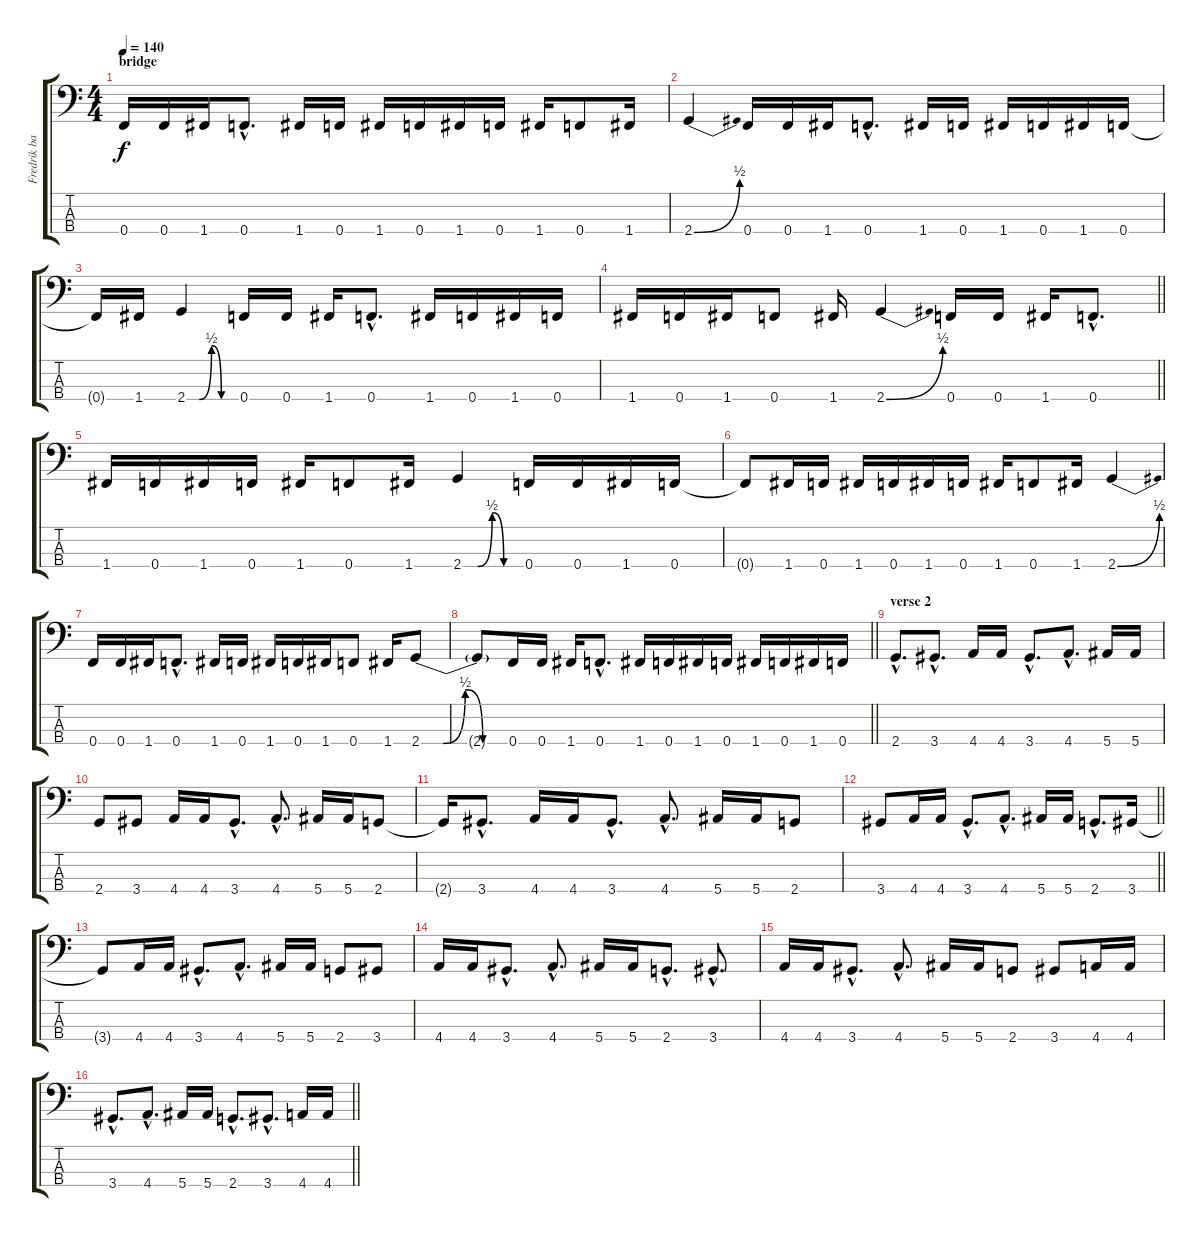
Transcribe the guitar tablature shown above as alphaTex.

\track ("Fredrik bass" "Fredrik ba") {instrument electricbasspick}
\staff {score tabs}
\tuning (Ab2 Eb2 Bb1 F1) {hide}
\ts (4 4)
\section ("" "bridge")
\tempo 140
\clef f4
\ks c
0.4.16{dy f} 0.4.16 1.4.16 0.4{hac}.8{d} 1.4.16 0.4.16 1.4.16 0.4.16 1.4.16 0.4.16 1.4.16 0.4.8 1.4.16 |
2.4{be (bend 0 0 60 2)}.4 0.4.16 0.4.16 1.4.16 0.4{hac}.8{d} 1.4.16 0.4.16 1.4.16 0.4.16 1.4.16 0.4.16 |
0.4{t}.16 1.4.16 2.4{be (custom 0 0 15 0 30 2 42 0 60 0)}.4 0.4.16 0.4.16 1.4.16 0.4{hac}.8{d} 1.4.16 0.4.16 1.4.16 0.4.16 |
\barLineRight lightlight
1.4.16 0.4.16 1.4.16 0.4.8 1.4.16 2.4{be (bend 0 0 60 2)}.4 0.4.16 0.4.16 1.4.16 0.4{hac}.8{d} |
1.4.16 0.4.16 1.4.16 0.4.16 1.4.16 0.4.8 1.4.16 2.4{be (custom 0 0 15 0 30 2 42 0 60 0)}.4 0.4.16 0.4.16 1.4.16 0.4.16 |
0.4{t}.8 1.4.16 0.4.16 1.4.16 0.4.16 1.4.16 0.4.16 1.4.16 0.4.8 1.4.16 2.4{be (bend 0 0 60 2)}.4 |
0.4.16 0.4.16 1.4.16 0.4{hac}.8{d} 1.4.16 0.4.16 1.4.16 0.4.16 1.4.16 0.4.8 1.4.16 2.4{be (custom 0 0 15 0 30 2 42 0 60 0)}.8 |
\barLineRight lightlight
2.4{t}.8 0.4.16 0.4.16 1.4.16 0.4{hac}.8{d} 1.4.16 0.4.16 1.4.16 0.4.16 1.4.16 0.4.16 1.4.16 0.4.16 |
\section ("" "verse 2")
2.4{hac}.8{d} 3.4{hac}.8{d} 4.4.16 4.4.16 3.4{hac}.8{d} 4.4{hac}.8{d} 5.4.16 5.4.16 |
2.4.8 3.4.8 4.4.16 4.4.16 3.4{hac}.8{d} 4.4{hac}.8{d} 5.4.16 5.4.16 2.4.8 |
2.4{t}.16 3.4{hac}.8{d} 4.4.16 4.4.16 3.4{hac}.8{d} 4.4{hac}.8{d} 5.4.16 5.4.16 2.4.8 |
\barLineRight lightlight
3.4.8 4.4.16 4.4.16 3.4{hac}.8{d} 4.4{hac}.8{d} 5.4.16 5.4.16 2.4{hac}.8{d} 3.4.16 |
3.4{t}.8 4.4.16 4.4.16 3.4{hac}.8{d} 4.4{hac}.8{d} 5.4.16 5.4.16 2.4.8 3.4.8 |
4.4.16 4.4.16 3.4{hac}.8{d} 4.4{hac}.8{d} 5.4.16 5.4.16 2.4{hac}.8{d} 3.4{hac}.8{d} |
4.4.16 4.4.16 3.4{hac}.8{d} 4.4{hac}.8{d} 5.4.16 5.4.16 2.4.8 3.4.8 4.4.16 4.4.16 |
\barLineRight lightlight
3.4{hac}.8{d} 4.4{hac}.8{d} 5.4.16 5.4.16 2.4{hac}.8{d} 3.4{hac}.8{d} 4.4.16 4.4.16
